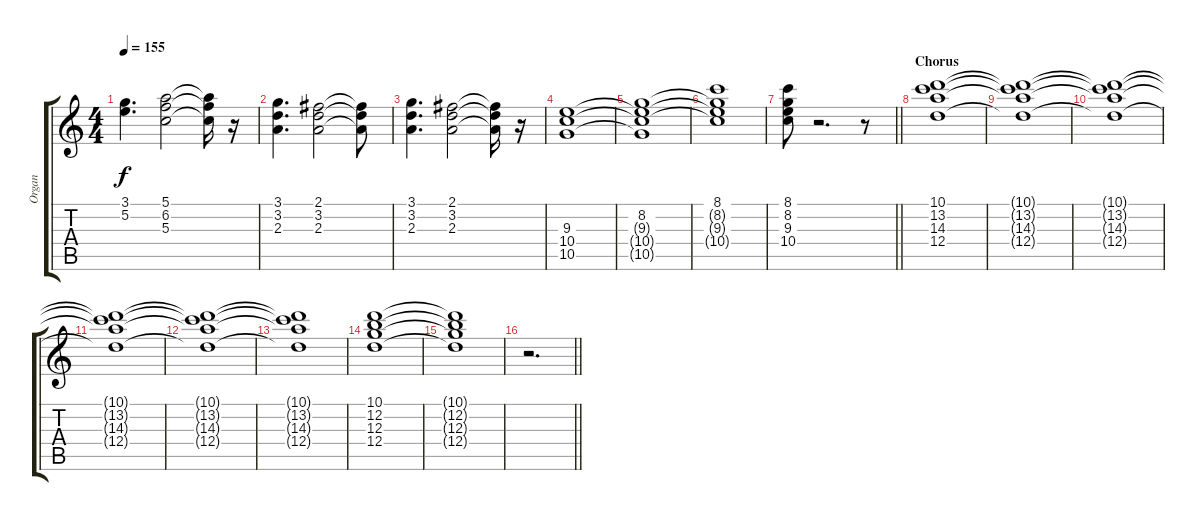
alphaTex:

\track ("Organ" "Organ") {instrument rockorgan}
\staff {score tabs}
\tuning (E5 B4 G4 D4 A3 E3) {hide}
\ts (4 4)
\tempo 155
\clef g2
\ks c
(3.1 5.2).4{d dy f} (5.1 6.2 5.3).2 (5.1{t} 6.2{t} 5.3{t}).16 r.16 |
(3.1 3.2 2.3).4{d} (2.1 3.2 2.3).2 (2.1{t} 3.2{t} 2.3{t}).8 |
(3.1 3.2 2.3).4{d} (2.1 3.2 2.3).2 (2.1{t} 3.2{t} 2.3{t}).16 r.16 |
(9.3 10.4 10.5).1 |
(8.2 9.3{t} 10.4{t} 10.5{t}).1 |
(8.1 8.2{t} 9.3{t} 10.4{t}).1 |
\barLineRight lightlight
(8.1 8.2 9.3 10.4).8 r.2{d} r.8 |
\section ("" "Chorus")
(10.1 13.2 14.3 12.4).1 |
(10.1{t} 13.2{t} 14.3{t} 12.4{t}).1 |
(10.1{t} 13.2{t} 14.3{t} 12.4{t}).1 |
(10.1{t} 13.2{t} 14.3{t} 12.4{t}).1 |
(10.1{t} 13.2{t} 14.3{t} 12.4{t}).1 |
(10.1{t} 13.2{t} 14.3{t} 12.4{t}).1 |
(10.1 12.2 12.3 12.4).1 |
(10.1{t} 12.2{t} 12.3{t} 12.4{t}).1 |
\barLineRight lightlight
r.2{d}
